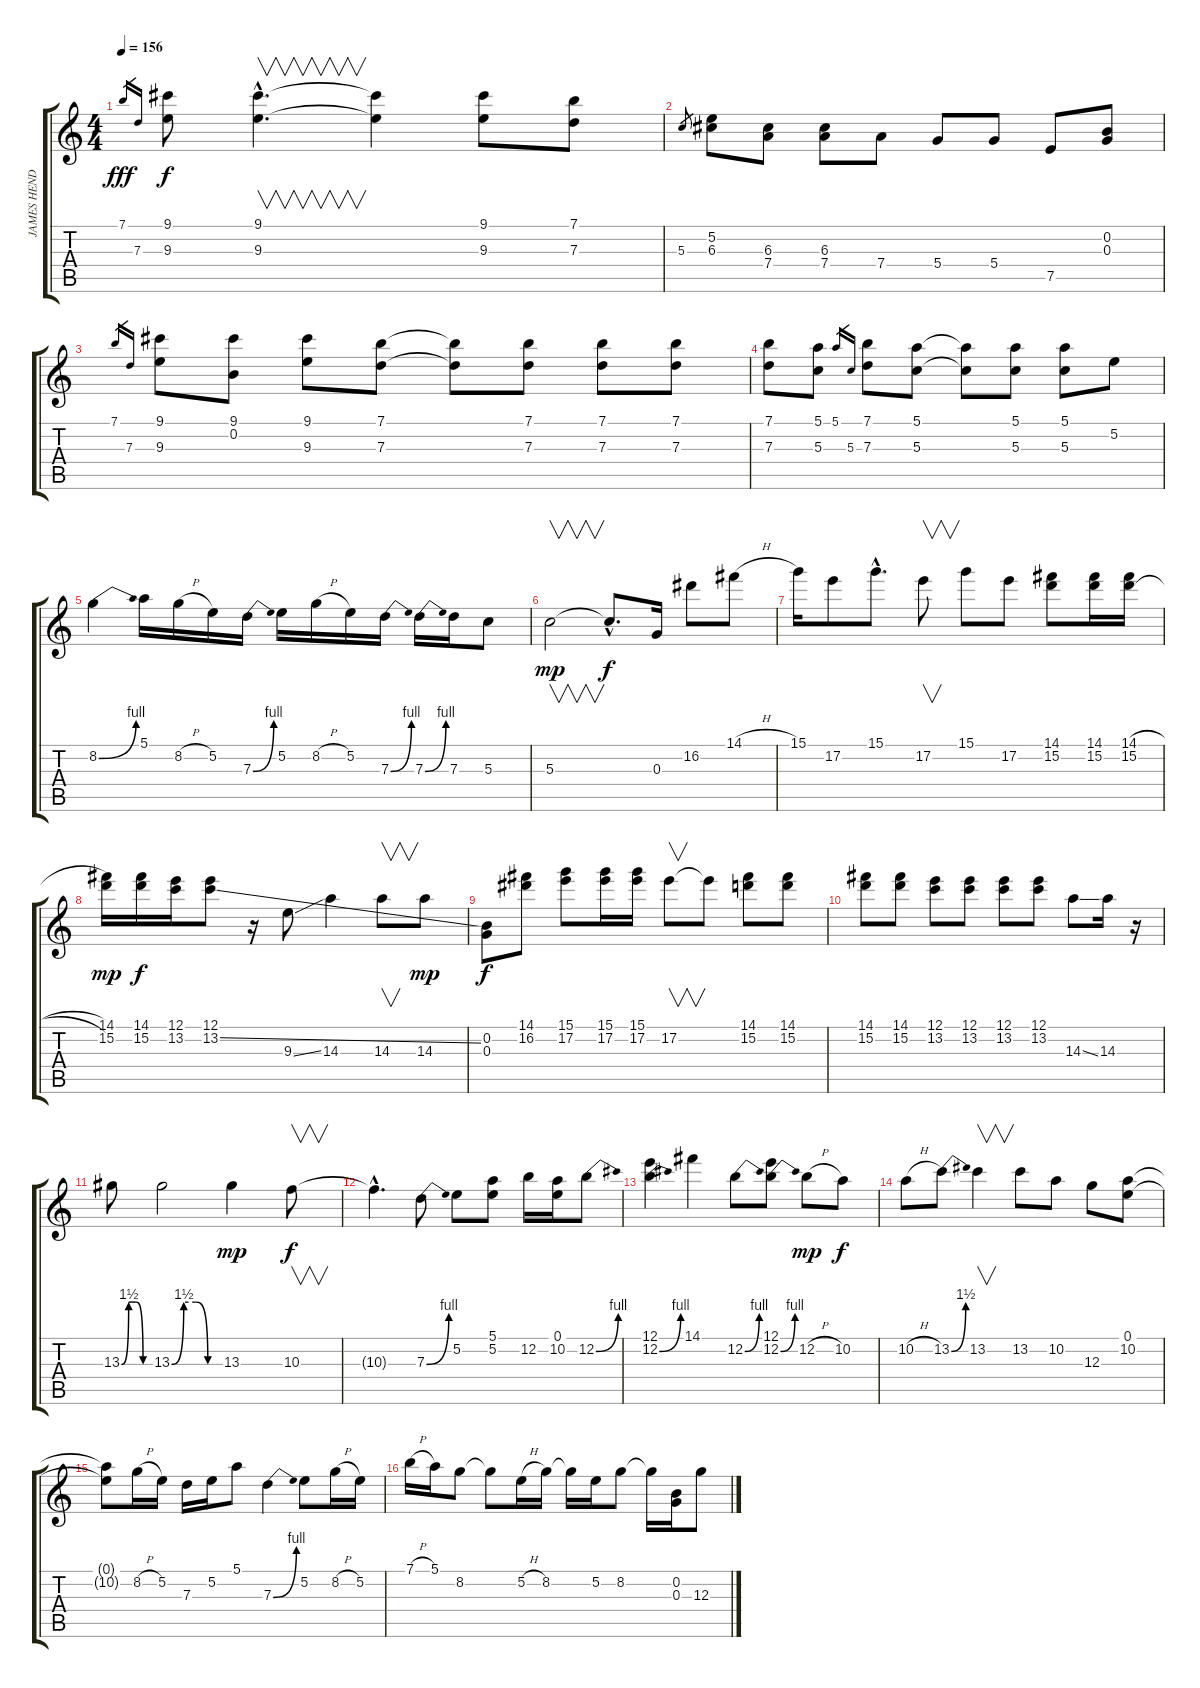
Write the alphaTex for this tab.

\track ("JAMES HENDRIX" "JAMES HEND") {instrument distortionguitar}
\staff {score tabs}
\tuning (E4 B3 G3 D3 A2 E2) {hide}
\ts (4 4)
\tempo 156
\clef g2
\ks c
7.1.16{gr dy fff} 7.3.16{gr} (9.1 9.3).8{dy f} (9.1{hac} 9.3{hac}).4{v d} (9.1{t} 9.3{t}).4 (9.1 9.3).8 (7.1 7.3).8 |
5.3.8{gr} (5.2 6.3).8 (6.3 7.4).8 (6.3 7.4).8 7.4.8 5.4.8 5.4.8 7.5.8 (0.2 0.3).8 |
7.1.16{gr} 7.3.16{gr} (9.1 9.3).8 (9.1 0.2).8 (9.1 9.3).8 (7.1 7.3).8 (7.1{t} 7.3{t}).8 (7.1 7.3).8 (7.1 7.3).8 (7.1 7.3).8 |
(7.1 7.3).8 (5.1 5.3).8 5.1.16{gr} 5.3.16{gr} (7.1 7.3).8 (5.1 5.3).8 (5.1{t} 5.3{t}).8 (5.1 5.3).8 (5.1 5.3).8 5.2.8 |
8.2{be (bend 0 0 60 4)}.4 5.1.16 8.2{h}.16 5.2.16 7.3{be (bend 0 0 60 4)}.16 5.2.16 8.2{h}.16 5.2.16 7.3{be (bend 0 0 60 4)}.16 7.3{be (bend 0 0 60 4)}.16 7.3.16 5.3.8 |
5.3.2{v dy mp} 5.3{hac t}.8{d dy f} 0.3.16 16.2.8 14.1{h}.8 |
15.1.16 17.2.8 15.1{hac}.8{d} 17.2.8{v} 15.1.8 17.2.8 (14.1 15.2).8 (14.1 15.2).16 (14.1{h} 15.2{h}).16 |
(14.1 15.2).16{dy mp} (14.1 15.2).16{dy f} (12.1 13.2).16 (12.1 13.2{ss}).8 r.16 9.3{ss}.8 14.3.4 14.3.8{v} 14.3.8{dy mp} |
(0.2 0.3).8{dy f} (14.1 16.2).8 (15.1 17.2).8 (15.1 17.2).16 (15.1 17.2).16 17.2.8{v} 17.2{t}.8 (14.1 15.2).8 (14.1 15.2).8 |
(14.1 15.2).8 (14.1 15.2).8 (12.1 13.2).8 (12.1 13.2).8 (12.1 13.2).8 (12.1 13.2).8 14.3{ss}.8 14.3.16 r.16 |
13.3{be (custom 0 0 15 6 30 6 45 0 60 0)}.8 13.3{be (custom 0 0 15 6 30 6 45 0 60 0)}.2 13.3.4{dy mp} 10.3.8{v dy f} |
10.3{hac t}.4{d} 7.3{be (bend 0 0 60 4)}.8 5.2.8 (5.1 5.2).8 12.2.16 (0.1 10.2).16 12.2{be (bend 0 0 60 4)}.8 |
(12.1 12.2{be (bend 0 0 60 4)}).4 14.1.4 12.2{be (bend 0 0 60 4)}.8 (12.1 12.2{be (bend 0 0 60 4)}).8 12.2{h}.8{dy mp} 10.2.8{dy f} |
10.2{h}.8 13.2{be (bend 0 0 60 6)}.8 13.2.4{v} 13.2.8 10.2.8 12.3.8 (0.1 10.2).8 |
(0.1{t} 10.2{t}).8 8.2{h}.16 5.2.16 7.3.16 5.2.16 5.1.8 7.3{be (bend 0 0 60 4)}.4 5.2.8 8.2{h}.16 5.2.16 |
7.1{h}.16 5.1.16 8.2.8 8.2{t}.8 5.2{h}.16 8.2.16 8.2{t}.16 5.2.16 8.2.8 8.2{t}.16 (0.2 0.3).16 12.3.8
